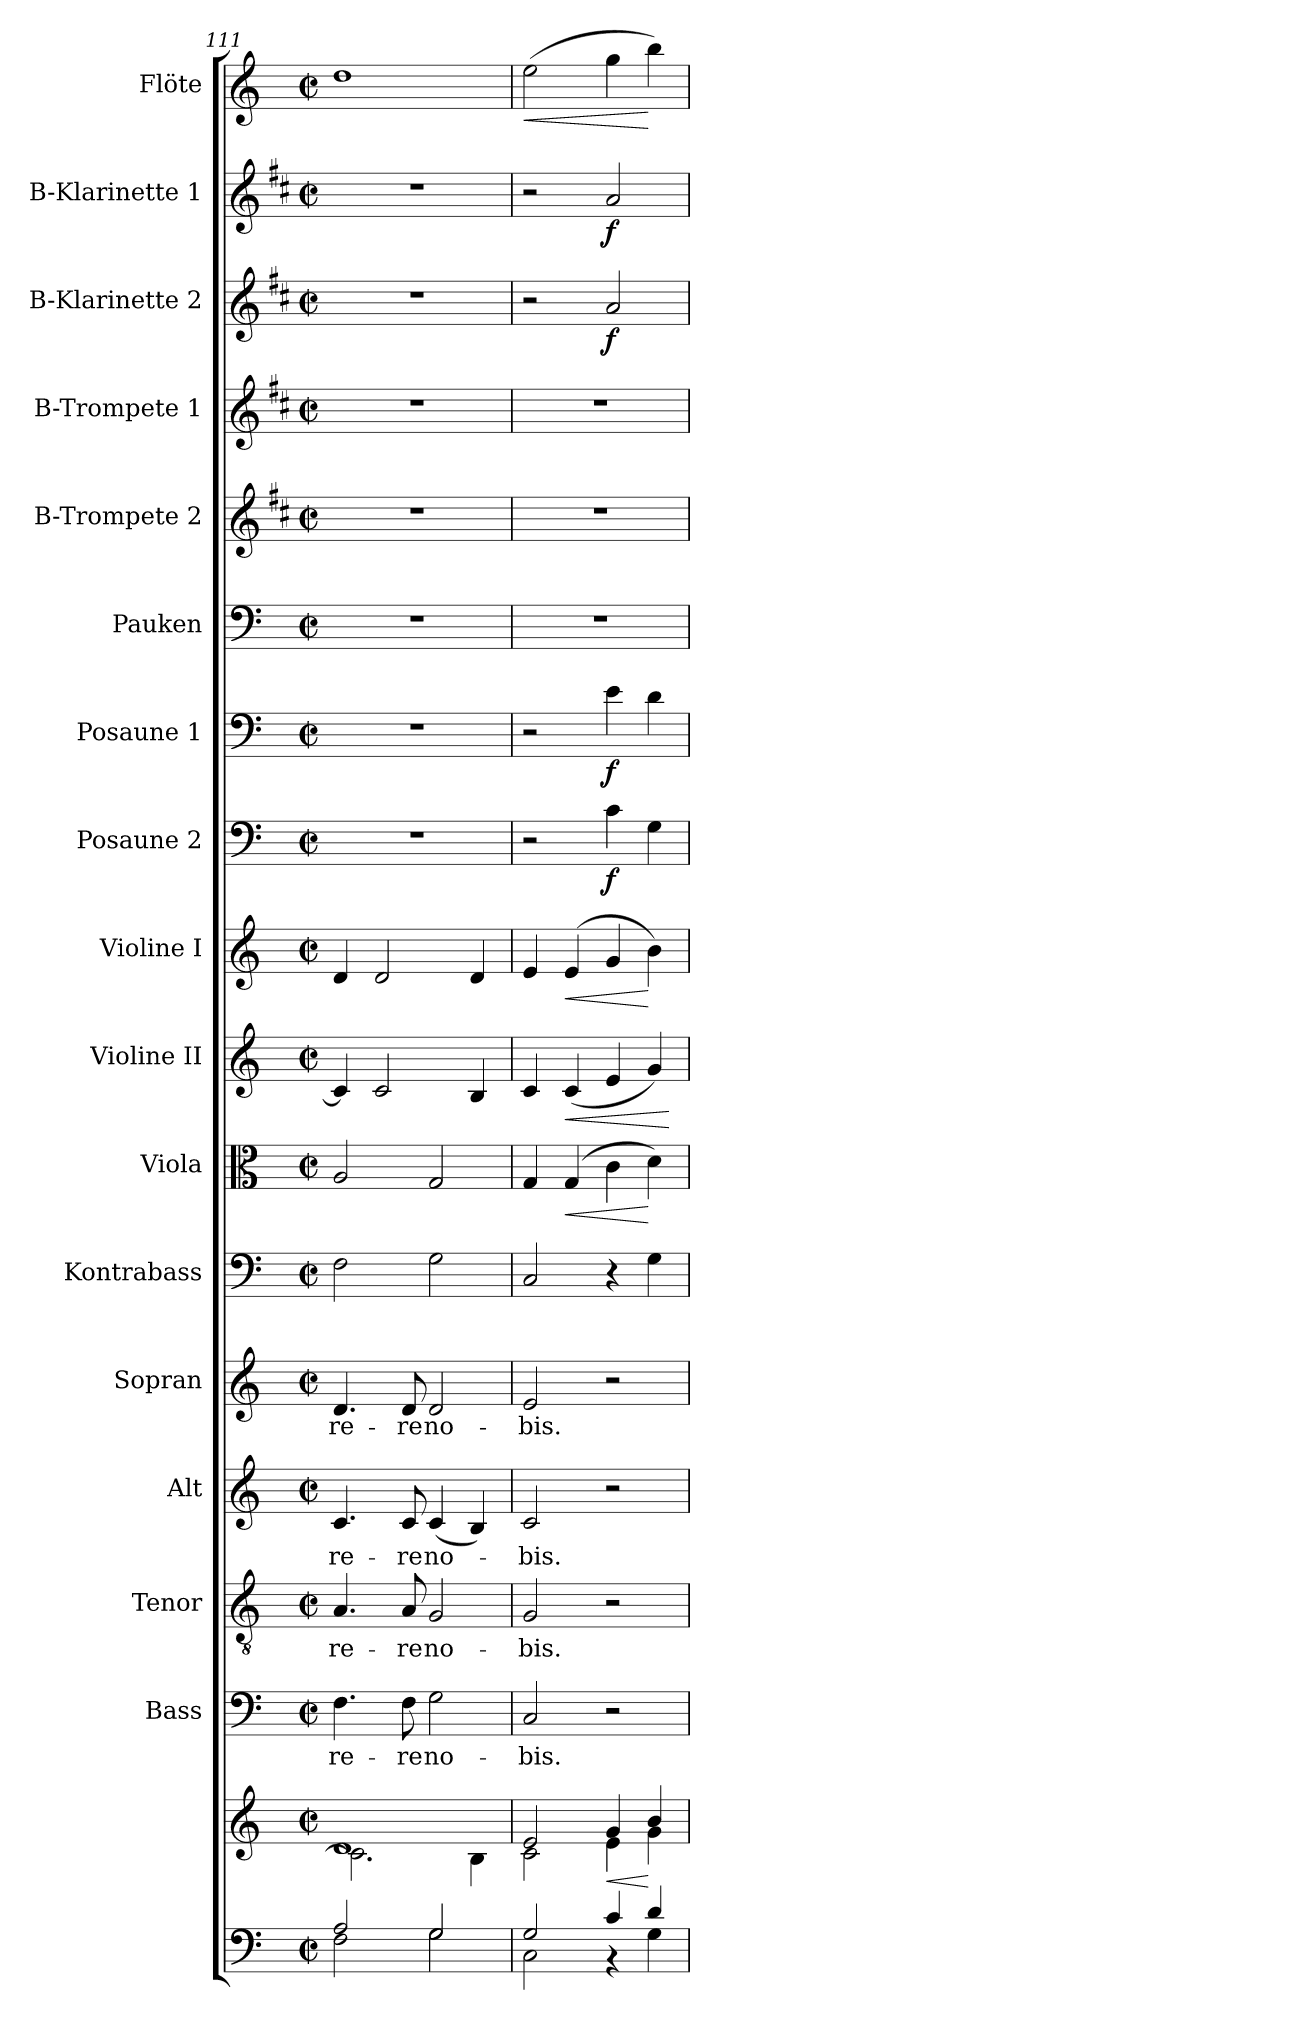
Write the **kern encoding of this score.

**kern	**kern	**dynam	**kern	**text	**kern	**text	**kern	**text	**kern	**text	**kern	**kern	**dynam	**kern	**dynam	**kern	**dynam	**kern	**dynam	**kern	**dynam	**kern	**kern	**kern	**kern	**dynam	**kern	**dynam	**kern	**dynam
*part17	*part17	*part17	*part16	*part16	*part15	*part15	*part14	*part14	*part13	*part13	*part12	*part11	*part11	*part10	*part10	*part9	*part9	*part8	*part8	*part7	*part7	*part6	*part5	*part4	*part3	*part3	*part2	*part2	*part1	*part1
*staff18	*staff17	*staff17/18	*staff16	*staff16	*staff15	*staff15	*staff14	*staff14	*staff13	*staff13	*staff12	*staff11	*staff11	*staff10	*staff10	*staff9	*staff9	*staff8	*staff8	*staff7	*staff7	*staff6	*staff5	*staff4	*staff3	*staff3	*staff2	*staff2	*staff1	*staff1
*	*	*	*I"Bass	*	*I"Tenor	*	*I"Alt	*	*I"Sopran	*	*I"Kontrabass	*I"Viola	*	*I"Violine II	*	*I"Violine I	*	*I"Posaune 2	*	*I"Posaune 1	*	*I"Pauken	*I"B-Trompete 2	*I"B-Trompete 1	*I"B-Klarinette 2	*	*I"B-Klarinette 1	*	*I"Flöte	*
*	*	*	*I'B.	*	*I'T.	*	*I'A.	*	*I'S.	*	*I'Kb.	*I'Vla.	*	*I'Vl. II	*	*I'Vl. I	*	*I'Pos. 2	*	*I'Pos. 1	*	*I'Pk.	*I'B Trp. 2	*I'B Trp. 1	*I'B Kl. 2	*	*I'B Kl. 1	*	*I'Fl.	*
*clefF4	*clefG2	*	*clefF4	*	*clefGv2	*	*clefG2	*	*clefG2	*	*clefF4	*clefC3	*	*clefG2	*	*clefG2	*	*clefF4	*	*clefF4	*	*clefF4	*clefG2	*clefG2	*clefG2	*	*clefG2	*	*clefG2	*
*	*	*	*	*	*	*	*	*	*	*	*ITrd7c12	*	*	*	*	*	*	*	*	*	*	*	*ITrd1c2	*ITrd1c2	*ITrd1c2	*	*ITrd1c2	*	*	*
*k[]	*k[]	*	*k[]	*	*k[]	*	*k[]	*	*k[]	*	*k[]	*k[]	*	*k[]	*	*k[]	*	*k[]	*	*k[]	*	*k[]	*k[]	*k[]	*k[]	*	*k[]	*	*k[]	*
*C:	*C:	*	*C:	*	*C:	*	*C:	*	*C:	*	*C:	*C:	*	*C:	*	*C:	*	*C:	*	*C:	*	*C:	*C:	*C:	*C:	*	*C:	*	*C:	*
*M2/2	*M2/2	*	*M2/2	*	*M2/2	*	*M2/2	*	*M2/2	*	*M2/2	*M2/2	*	*M2/2	*	*M2/2	*	*M2/2	*	*M2/2	*	*M2/2	*M2/2	*M2/2	*M2/2	*	*M2/2	*	*M2/2	*
*met(c|)	*met(c|)	*	*met(c|)	*	*met(c|)	*	*met(c|)	*	*met(c|)	*	*met(c|)	*met(c|)	*	*met(c|)	*	*met(c|)	*	*met(c|)	*	*met(c|)	*	*met(c|)	*met(c|)	*met(c|)	*met(c|)	*	*met(c|)	*	*met(c|)	*
=111	=111	=111	=111	=111	=111	=111	=111	=111	=111	=111	=111	=111	=111	=111	=111	=111	=111	=111	=111	=111	=111	=111	=111	=111	=111	=111	=111	=111	=111	=111
*^	*^	*	*	*	*	*	*	*	*	*	*	*	*	*	*	*	*	*	*	*	*	*	*	*	*	*	*	*	*	*
!	!	!	!	!	!	!LO:LY:b	!	!LO:LY:b	!	!LO:LY:b	!	!LO:LY:b	!	!	!	!	!	!	!	!	!	!	!	!	!	!	!	!	!	!	!	!
2A/	2F\	1d	2.c\]	.	4.F\	-re-	4.A/	-re-	4.c/	-re-	4.d/	-re-	2FF\	2A/	.	4c/]	.	4d/	.	1r	.	1r	.	1r	1r	1r	1r	.	1r	.	1dd	.
.	.	.	.	.	.	.	.	.	.	.	.	.	.	.	.	2c/	.	2d/	.	.	.	.	.	.	.	.	.	.	.	.	.	.
!	!	!	!	!	!	!LO:LY:b	!	!LO:LY:b	!	!LO:LY:b	!	!LO:LY:b	!	!	!	!	!	!	!	!	!	!	!	!	!	!	!	!	!	!	!	!
.	.	.	.	.	8F\	-re	8A/	-re	8c/	-re	8d/	-re	.	.	.	.	.	.	.	.	.	.	.	.	.	.	.	.	.	.	.	.
!	!	!	!	!	!	!LO:LY:b	!	!LO:LY:b	!	!LO:LY:b	!	!LO:LY:b	!	!	!	!	!	!	!	!	!	!	!	!	!	!	!	!	!	!	!	!
2G/	2G\	.	.	.	2G\	no-	2G/	no-	(<4c/	no-	2d/	no-	2GG\	2G/	.	.	.	.	.	.	.	.	.	.	.	.	.	.	.	.	.	.
.	.	.	4B\	.	.	.	.	.	4B/)	.	.	.	.	.	.	4B/	.	4d/	.	.	.	.	.	.	.	.	.	.	.	.	.	.
=112	=112	=112	=112	=112	=112	=112	=112	=112	=112	=112	=112	=112	=112	=112	=112	=112	=112	=112	=112	=112	=112	=112	=112	=112	=112	=112	=112	=112	=112	=112	=112	=112
!	!	!	!	!	!	!LO:LY:b	!	!LO:LY:b	!	!LO:LY:b	!	!LO:LY:b	!	!	!	!	!	!	!	!	!	!	!	!	!	!	!	!	!	!	!	!LO:HP:b
2G/	2C\	2e/	2c\	.	2C/	-bis.	2G/	-bis.	2c/	-bis.	2e/	-bis.	2CC/	4G/	.	4c/	.	4e/	.	2r	.	2r	.	1r	1r	1r	2r	.	2r	.	(>2ee\	<
!	!	!	!	!	!	!	!	!	!	!	!	!	!	!	!LO:HP:b	!	!LO:HP:b	!	!LO:HP:b	!	!	!	!	!	!	!	!	!	!	!	!	!
.	.	.	.	.	.	.	.	.	.	.	.	.	.	(4G/	<	(<4c/	<	(4e/	<	.	.	.	.	.	.	.	.	.	.	.	.	.
!	!	!	!	!LO:HP:b	!	!	!	!	!	!	!	!	!	!	!	!	!	!	!	!	!LO:DY:b	!	!LO:DY:b	!	!	!	!	!LO:DY:b	!	!LO:DY:b	!	!
4c/	4r	4g/	4e\	<	2r	.	2r	.	2r	.	2r	.	4r	4c\	.	4e/	.	4g/	.	4c\	f	4e\	f	.	.	.	2g/	f	2g/	f	4gg\	.
4d/	4G\	4b/	4g\	[	.	.	.	.	.	.	.	.	4GG\	4d\)	[	4g/)	.	4b\)	[	4G\	.	4d\	.	.	.	.	.	.	.	.	4bb\)	[
*v	*v	*	*	*	*	*	*	*	*	*	*	*	*	*	*	*	*	*	*	*	*	*	*	*	*	*	*	*	*	*	*	*
*	*v	*v	*	*	*	*	*	*	*	*	*	*	*	*	*	*	*	*	*	*	*	*	*	*	*	*	*	*	*	*	*
.	.	.	.	.	.	.	.	.	.	.	.	.	.	.	[	.	.	.	.	.	.	.	.	.	.	.	.	.	.	.
=	=	=	=	=	=	=	=	=	=	=	=	=	=	=	=	=	=	=	=	=	=	=	=	=	=	=	=	=	=	=
*-	*-	*-	*-	*-	*-	*-	*-	*-	*-	*-	*-	*-	*-	*-	*-	*-	*-	*-	*-	*-	*-	*-	*-	*-	*-	*-	*-	*-	*-	*-
